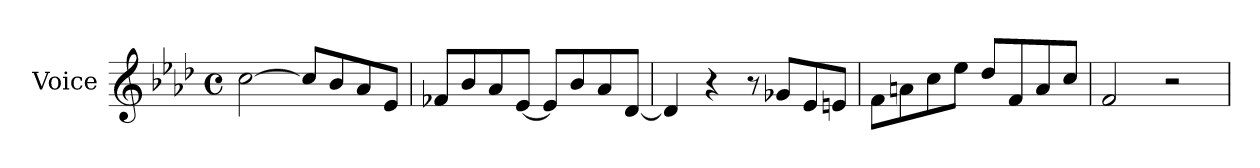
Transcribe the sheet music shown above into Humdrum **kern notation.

**kern
*part1
*staff1
*I"Voice
*I'Voice
*clefG2
*k[b-e-a-d-]
*M4/4
*met(c)
=1
[>2cc\
8cc/L]
8b-/
8a-/
8e-/J
=2
8f-X/L
8b-/
8a-/
[<8e-/J
8e-/L]
8b-/
8a-/
[<8d-/J
=3
4d-/]
4r
8r
8g-X/L
8e-/
8en/J
=4
8f\L
8an\
8cc\
8ee-\J
8dd-/L
8f/
8a/
8cc/J
=5
2f/
2rcc
=
*-
